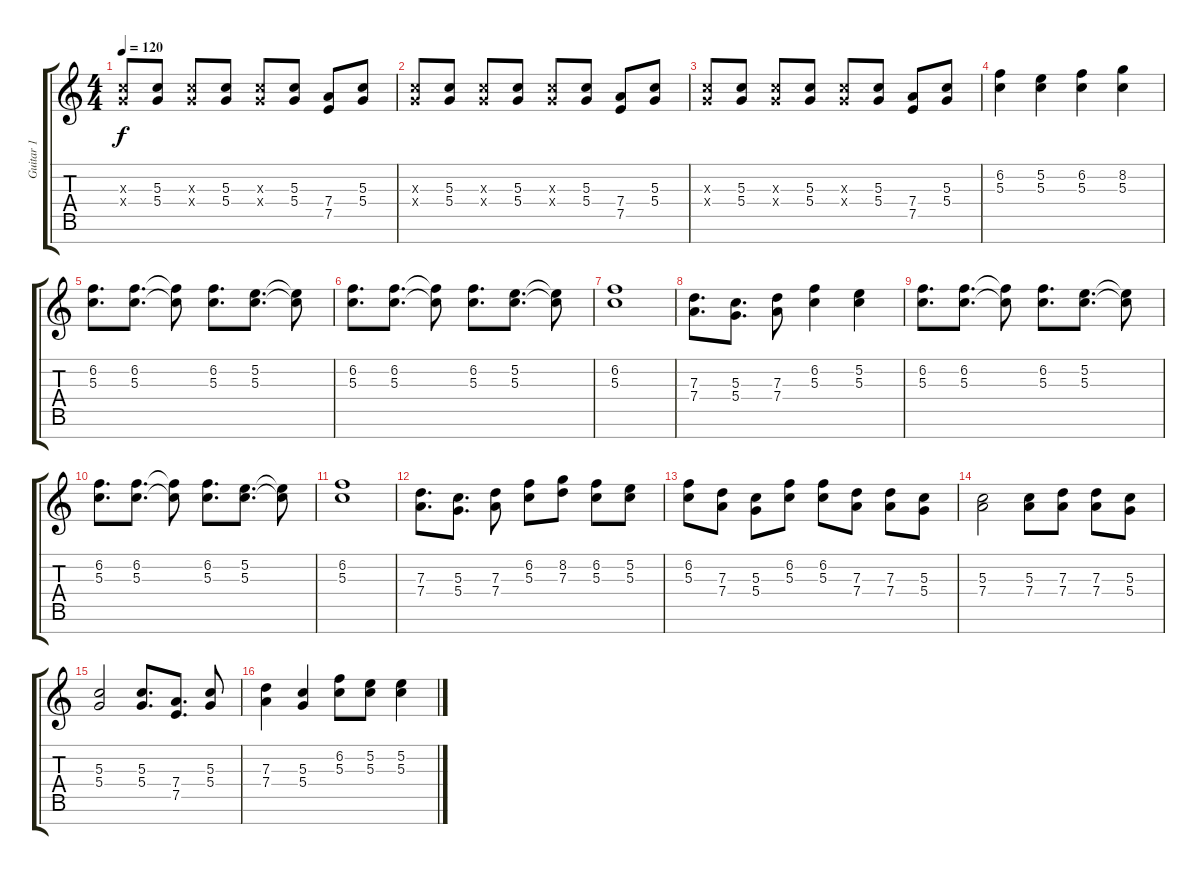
\track ("Guitar 1" "Guitar 1") {instrument overdrivenguitar}
\staff {score tabs}
\tuning (E4 B3 G3 D3 A2 E2 B1) {hide}
\ts (4 4)
\tempo 120
\clef g2
\ks c
(5.3{x} 5.4{x}).8{dy f} (5.3 5.4).8 (5.3{x} 5.4{x}).8 (5.3 5.4).8 (5.3{x} 5.4{x}).8 (5.3 5.4).8 (7.4 7.5).8 (5.3 5.4).8 |
(5.3{x} 5.4{x}).8 (5.3 5.4).8 (5.3{x} 5.4{x}).8 (5.3 5.4).8 (5.3{x} 5.4{x}).8 (5.3 5.4).8 (7.4 7.5).8 (5.3 5.4).8 |
(5.3{x} 5.4{x}).8 (5.3 5.4).8 (5.3{x} 5.4{x}).8 (5.3 5.4).8 (5.3{x} 5.4{x}).8 (5.3 5.4).8 (7.4 7.5).8 (5.3 5.4).8 |
(6.2 5.3).4 (5.2 5.3).4 (6.2 5.3).4 (8.2 5.3).4 |
(6.2 5.3).8{d} (6.2 5.3).8{d} (6.2{t} 5.3{t}).8 (6.2 5.3).8{d} (5.2 5.3).8{d} (5.2{t} 5.3{t}).8 |
(6.2 5.3).8{d} (6.2 5.3).8{d} (6.2{t} 5.3{t}).8 (6.2 5.3).8{d} (5.2 5.3).8{d} (5.2{t} 5.3{t}).8 |
(6.2 5.3).1 |
(7.3 7.4).8{d} (5.3 5.4).8{d} (7.3 7.4).8 (6.2 5.3).4 (5.2 5.3).4 |
(6.2 5.3).8{d} (6.2 5.3).8{d} (6.2{t} 5.3{t}).8 (6.2 5.3).8{d} (5.2 5.3).8{d} (5.2{t} 5.3{t}).8 |
(6.2 5.3).8{d} (6.2 5.3).8{d} (6.2{t} 5.3{t}).8 (6.2 5.3).8{d} (5.2 5.3).8{d} (5.2{t} 5.3{t}).8 |
(6.2 5.3).1 |
(7.3 7.4).8{d} (5.3 5.4).8{d} (7.3 7.4).8 (6.2 5.3).8 (8.2 7.3).8 (6.2 5.3).8 (5.2 5.3).8 |
(6.2 5.3).8 (7.3 7.4).8 (5.3 5.4).8 (6.2 5.3).8 (6.2 5.3).8 (7.3 7.4).8 (7.3 7.4).8 (5.3 5.4).8 |
(5.3 7.4).2 (5.3 7.4).8 (7.3 7.4).8 (7.3 7.4).8 (5.3 5.4).8 |
(5.3 5.4).2 (5.3 5.4).8{d} (7.4 7.5).8{d} (5.3 5.4).8 |
(7.3 7.4).4 (5.3 5.4).4 (6.2 5.3).8 (5.2 5.3).8 (5.2 5.3).4
